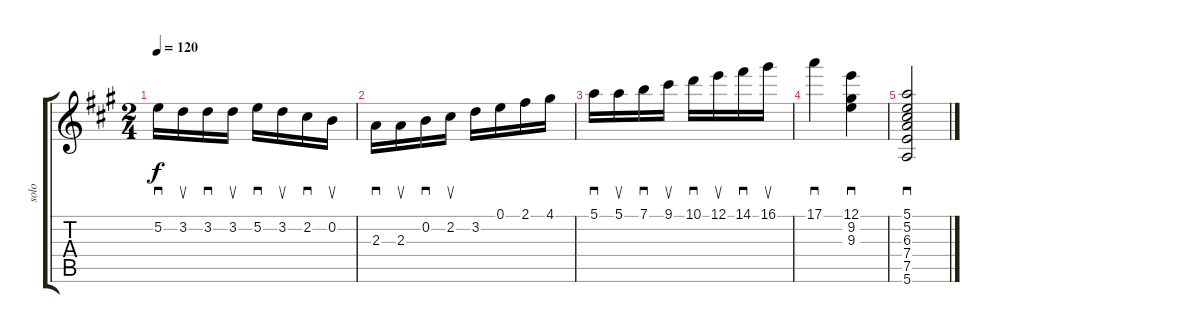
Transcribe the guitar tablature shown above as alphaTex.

\track ("solo" "solo") {instrument acousticguitarsteel}
\staff {score tabs}
\tuning (E4 B3 G3 D3 A2 E2) {hide}
\ts (2 4)
\tempo 120
\clef g2
\ks a
5.2.16{sd dy f} 3.2.16{su} 3.2.16{sd} 3.2.16{su} 5.2.16{sd} 3.2.16{su} 2.2.16{sd} 0.2.16{su} |
2.3.16{sd} 2.3.16{su} 0.2.16{sd} 2.2.16{su} 3.2.16 0.1.16 2.1.16 4.1.16 |
5.1.16{sd} 5.1.16{su} 7.1.16{sd} 9.1.16{su} 10.1.16{sd} 12.1.16{su} 14.1.16{sd} 16.1.16{su} |
17.1.4{sd} (12.1 9.2 9.3).4{sd} |
(5.1 5.2 6.3 7.4 7.5 5.6).2{sd}
